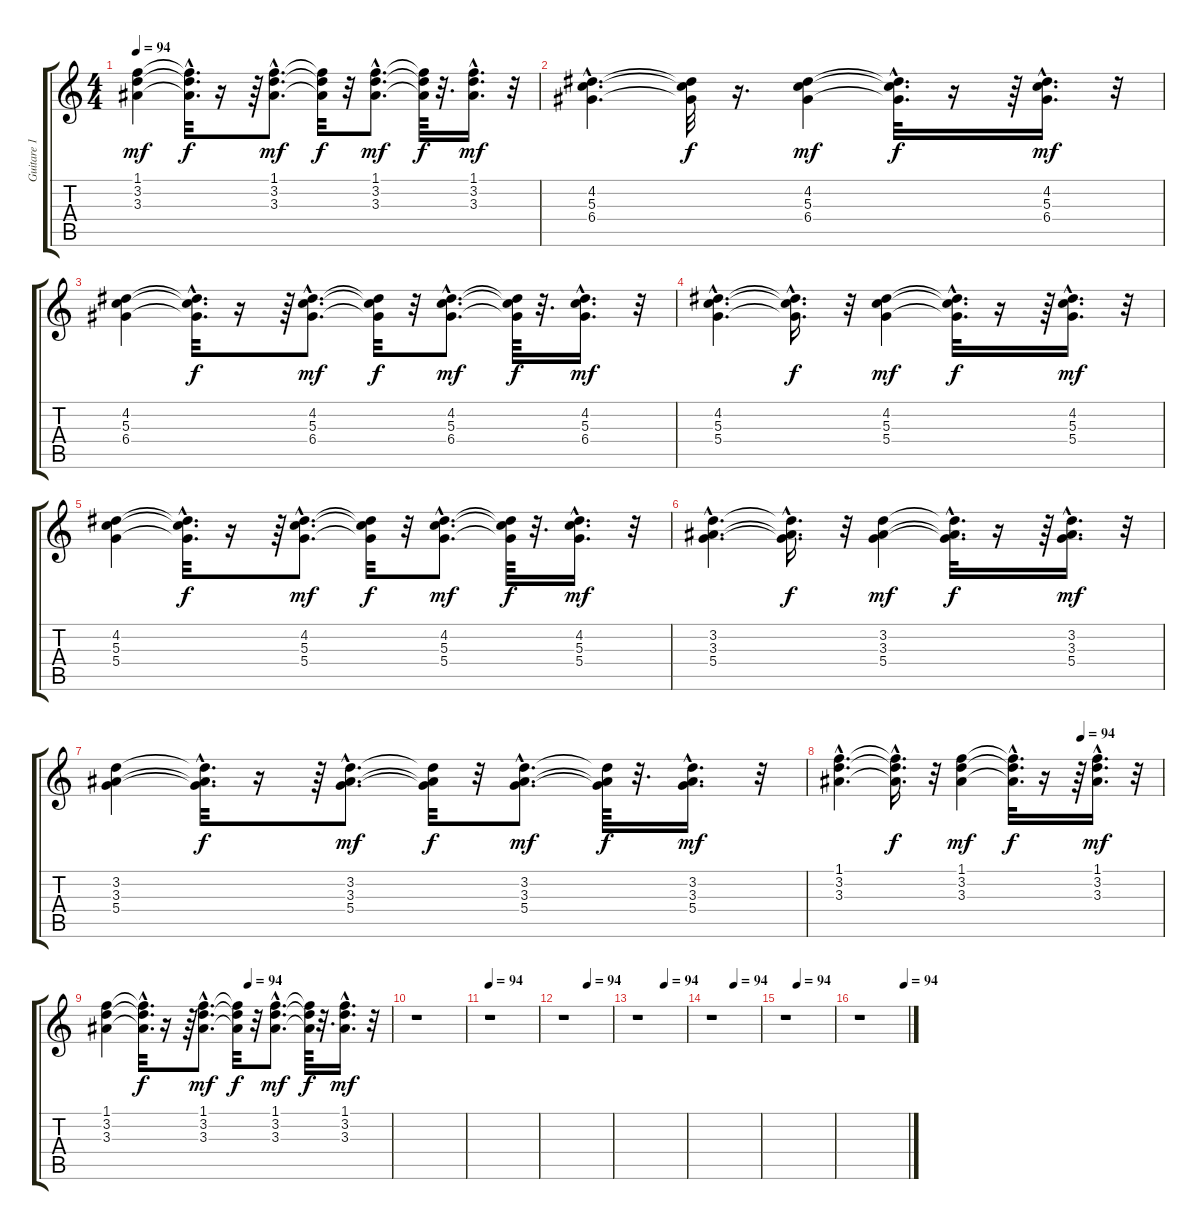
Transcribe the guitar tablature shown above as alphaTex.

\track ("Guitare 1" "Guitare 1") {instrument acousticguitarnylon}
\staff {score tabs}
\tuning (E4 B3 G3 D3 A2 E2) {hide}
\ts (4 4)
\tempo 94
\clef g2
\ks c
(1.1 3.2 3.3).4{dy mf} (1.1{hac t} 3.2{hac t} 3.3{hac t}).32{d dy f} r.16 r.64 (1.1{hac} 3.2{hac} 3.3{hac}).8{d dy mf} (1.1{t} 3.2{t} 3.3{t}).32{dy f} r.32 (1.1{hac} 3.2{hac} 3.3{hac}).8{d dy mf} (1.1{t} 3.2{t} 3.3{t}).64{dy f} r.32{d} (1.1{hac} 3.2{hac} 3.3{hac}).16{d dy mf} r.32 |
(4.2{hac} 5.3{hac} 6.4{hac}).4{d} (4.2{t} 5.3{t} 6.4{t}).32{dy f} r.16{d} (4.2 5.3 6.4).4{dy mf} (4.2{hac t} 5.3{hac t} 6.4{hac t}).32{d dy f} r.16 r.64 (4.2{hac} 5.3{hac} 6.4{hac}).16{d dy mf} r.32 |
(4.2 5.3 6.4).4 (4.2{hac t} 5.3{hac t} 6.4{hac t}).32{d dy f} r.16 r.64 (4.2{hac} 5.3{hac} 6.4{hac}).8{d dy mf} (4.2{t} 5.3{t} 6.4{t}).32{dy f} r.32 (4.2{hac} 5.3{hac} 6.4{hac}).8{d dy mf} (4.2{t} 5.3{t} 6.4{t}).64{dy f} r.32{d} (4.2{hac} 5.3{hac} 6.4{hac}).16{d dy mf} r.32 |
(4.2{hac} 5.3{hac} 5.4{hac}).4{d} (4.2{hac t} 5.3{hac t} 5.4{hac t}).16{d dy f} r.32 (4.2 5.3 5.4).4{dy mf} (4.2{hac t} 5.3{hac t} 5.4{hac t}).32{d dy f} r.16 r.64 (4.2{hac} 5.3{hac} 5.4{hac}).16{d dy mf} r.32 |
(4.2 5.3 5.4).4 (4.2{hac t} 5.3{hac t} 5.4{hac t}).32{d dy f} r.16 r.64 (4.2{hac} 5.3{hac} 5.4{hac}).8{d dy mf} (4.2{t} 5.3{t} 5.4{t}).32{dy f} r.32 (4.2{hac} 5.3{hac} 5.4{hac}).8{d dy mf} (4.2{t} 5.3{t} 5.4{t}).64{dy f} r.32{d} (4.2{hac} 5.3{hac} 5.4{hac}).16{d dy mf} r.32 |
(3.2{hac} 3.3{hac} 5.4{hac}).4{d} (3.2{hac t} 3.3{hac t} 5.4{hac t}).16{d dy f} r.32 (3.2 3.3 5.4).4{dy mf} (3.2{hac t} 3.3{hac t} 5.4{hac t}).32{d dy f} r.16 r.64 (3.2{hac} 3.3{hac} 5.4{hac}).16{d dy mf} r.32 |
(3.2 3.3 5.4).4 (3.2{hac t} 3.3{hac t} 5.4{hac t}).32{d dy f} r.16 r.64 (3.2{hac} 3.3{hac} 5.4{hac}).8{d dy mf} (3.2{t} 3.3{t} 5.4{t}).32{dy f} r.32 (3.2{hac} 3.3{hac} 5.4{hac}).8{d dy mf} (3.2{t} 3.3{t} 5.4{t}).64{dy f} r.32{d} (3.2{hac} 3.3{hac} 5.4{hac}).16{d dy mf} r.32 |
\tempo (94 0.75)
(1.1{hac} 3.2{hac} 3.3{hac}).4{d} (1.1{hac t} 3.2{hac t} 3.3{hac t}).16{d dy f} r.32 (1.1 3.2 3.3).4{dy mf} (1.1{hac t} 3.2{hac t} 3.3{hac t}).32{d dy f} r.16 r.64 (1.1{hac} 3.2{hac} 3.3{hac}).16{d dy mf} r.32 |
\tempo (94 0.5)
(1.1 3.2 3.3).4 (1.1{hac t} 3.2{hac t} 3.3{hac t}).32{d dy f} r.16 r.64 (1.1{hac} 3.2{hac} 3.3{hac}).8{d dy mf} (1.1{t} 3.2{t} 3.3{t}).32{dy f} r.32 (1.1{hac} 3.2{hac} 3.3{hac}).8{d dy mf} (1.1{t} 3.2{t} 3.3{t}).64{dy f} r.32{d} (1.1{hac} 3.2{hac} 3.3{hac}).16{d dy mf} r.32 |
r.1 |
\tempo 94
r.1 |
\tempo (94 0.5)
r.1 |
\tempo (94 0.5625)
r.1 |
\tempo (94 0.46875)
r.1 |
\tempo (94 0.25)
r.1 |
\tempo (94 0.921875)
r.1
